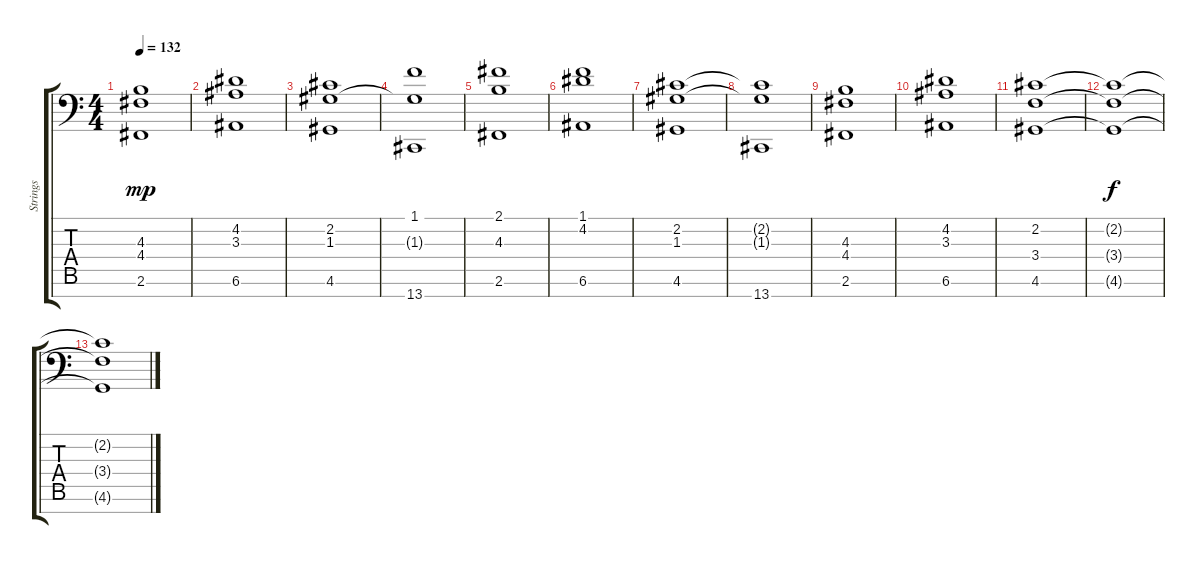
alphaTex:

\track ("Strings" "Strings") {instrument cello}
\staff {score tabs}
\tuning (E4 B3 G3 D3 A2 E2 C1) {hide}
\ts (4 4)
\tempo 132
\clef f4
\ks c
(4.3 4.4 2.6).1{dy mp} |
(4.2 3.3 6.6).1 |
(2.2 1.3 4.6).1 |
(1.1 1.3{t} 13.7).1 |
(2.1 4.3 2.6).1 |
(1.1 4.2 6.6).1 |
(2.2 1.3 4.6).1 |
(2.2{t} 1.3{t} 13.7).1 |
(4.3 4.4 2.6).1 |
(4.2 3.3 6.6).1 |
(2.2 3.4 4.6).1 |
(2.2{t} 3.4{t} 4.6{t}).1{dy f} |
(2.2{t} 3.4{t} 4.6{t}).1
